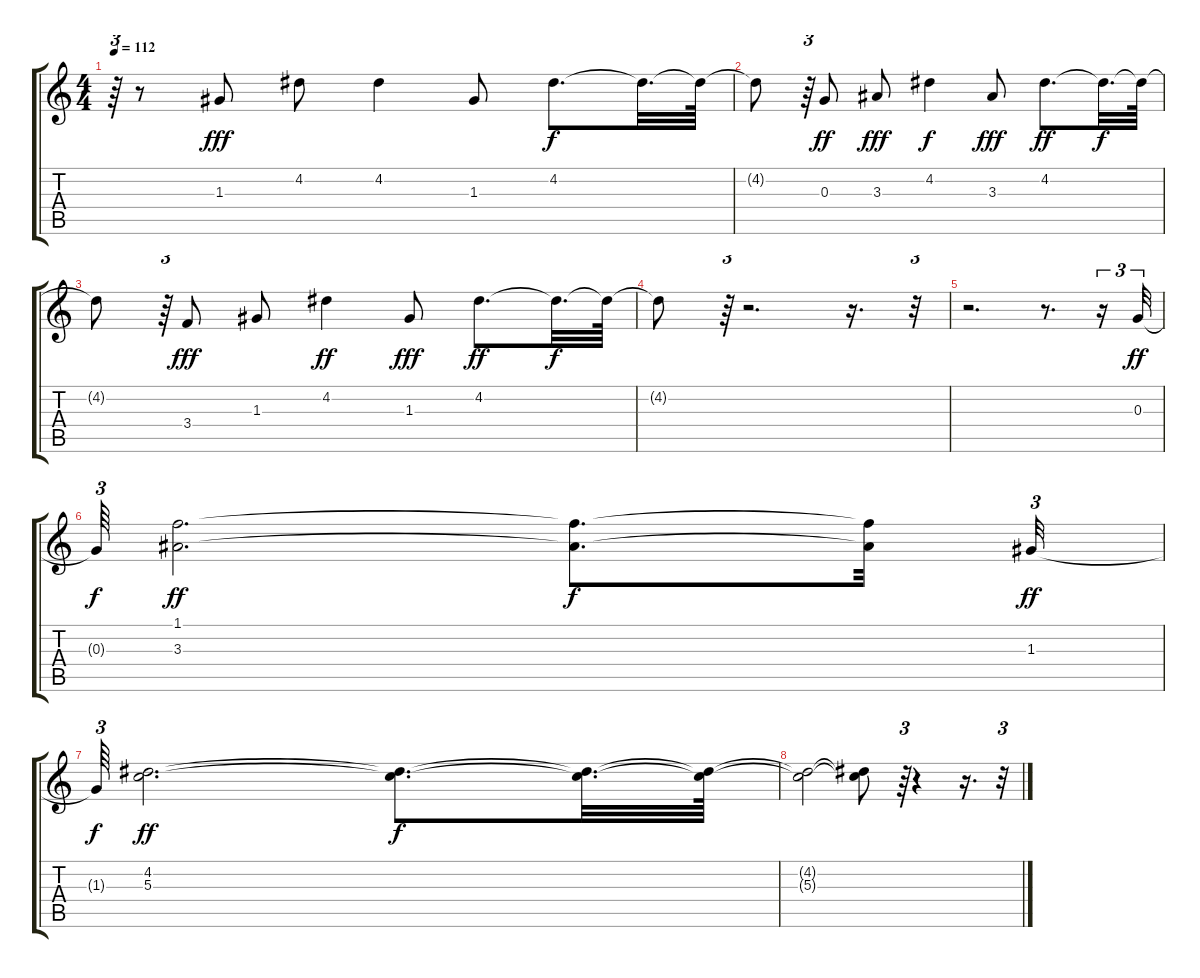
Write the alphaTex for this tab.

\track "" {instrument electricguitarclean}
\staff {score tabs}
\tuning (E4 B3 G3 D3 A2 E2) {hide}
\ts (4 4)
\tempo 112
\clef g2
\ks c
r.64{tu (3 2) dy f} r.8 1.3.8{dy fff} 4.2.8 4.2.4 1.3.8 4.2.8{d dy f} 4.2{t}.32{d} 4.2{t}.64 |
4.2{t}.8 r.64{tu (3 2)} 0.3.8{dy ff} 3.3.8{dy fff} 4.2.4{dy f} 3.3.8{dy fff} 4.2.8{d dy ff} 4.2{t}.32{d dy f} 4.2{t}.64 |
4.2{t}.8 r.64{tu (3 2)} 3.4.8{dy fff} 1.3.8 4.2.4{dy ff} 1.3.8{dy fff} 4.2.8{d dy ff} 4.2{t}.32{d dy f} 4.2{t}.64 |
4.2{t}.8 r.64{tu (3 2)} r.2{d} r.16{d} r.32{tu (3 2)} |
r.2{d} r.8{d} r.16{tu (3 2)} 0.3.32{tu (3 2) dy ff} |
0.3{t}.64{tu (3 2) dy f} (1.1 3.3).2{d dy ff} (1.1{t} 3.3{t}).8{d dy f} (1.1{t} 3.3{t}).32 1.3.32{tu (3 2) dy ff} |
1.3{t}.64{tu (3 2) dy f} (4.2 5.3).2{d dy ff} (4.2{t} 5.3{t}).8{d dy f} (4.2{t} 5.3{t}).32{d} (4.2{t} 5.3{t}).64 |
(4.2{t} 5.3{t}).2 (4.2{t} 5.3{t}).8 r.64{tu (3 2)} r.4 r.16{d} r.32{tu (3 2)}
